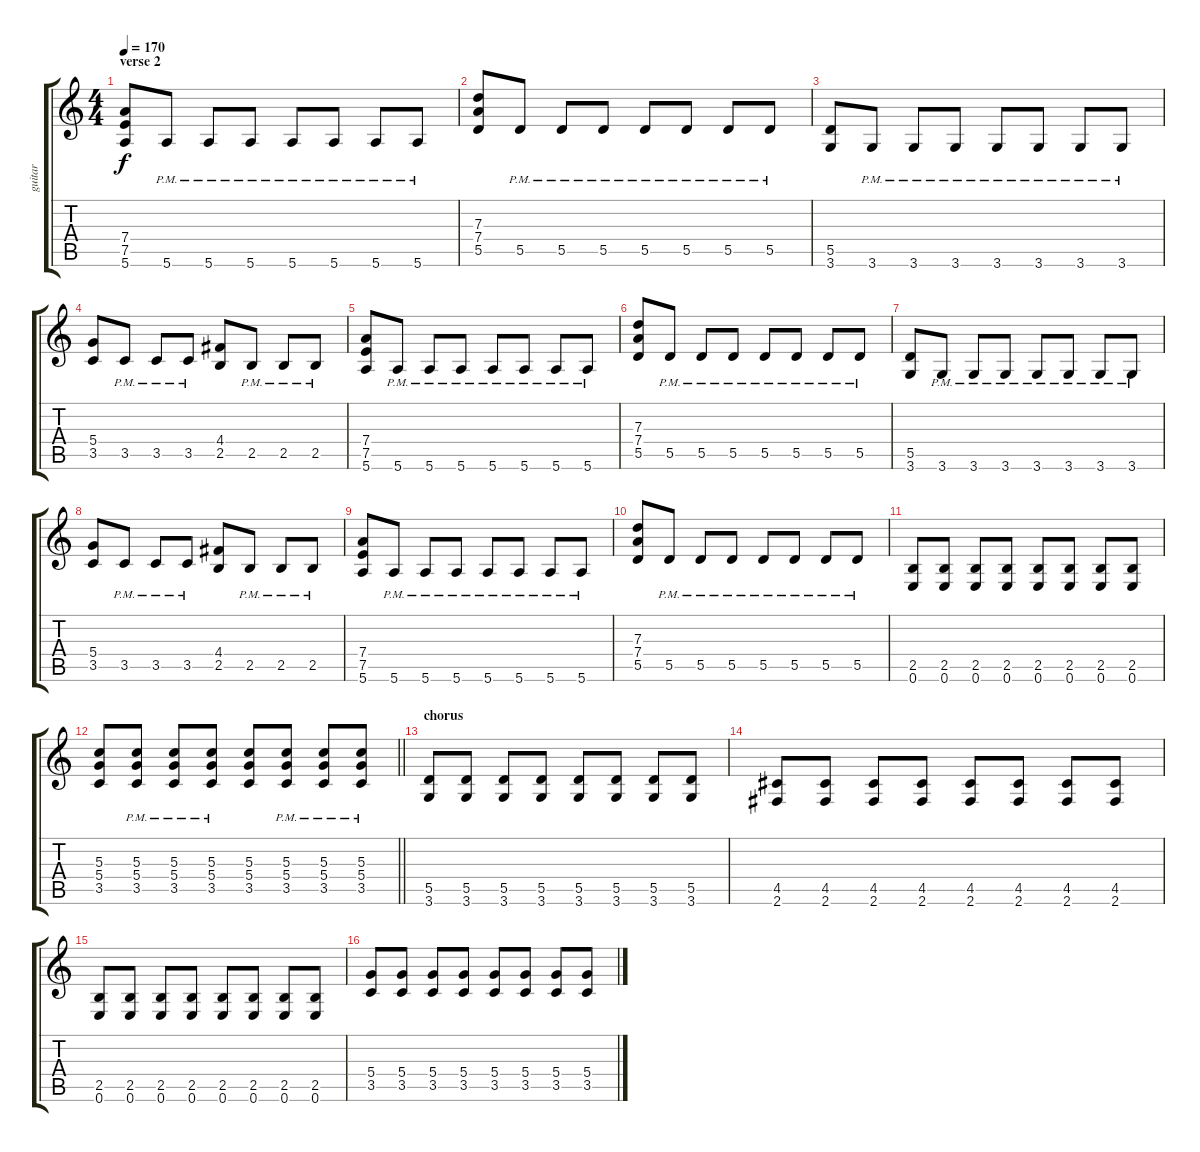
\track ("guitar" "guitar") {instrument overdrivenguitar}
\staff {score tabs}
\tuning (E4 B3 G3 D3 A2 E2) {hide}
\ts (4 4)
\section ("" "verse 2")
\tempo 170
\clef g2
\ks c
(7.4 7.5 5.6).8{dy f} 5.6{pm}.8 5.6{pm}.8 5.6{pm}.8 5.6{pm}.8 5.6{pm}.8 5.6{pm}.8 5.6{pm}.8 |
(7.3 7.4 5.5).8 5.5{pm}.8 5.5{pm}.8 5.5{pm}.8 5.5{pm}.8 5.5{pm}.8 5.5{pm}.8 5.5{pm}.8 |
(5.5 3.6).8 3.6{pm}.8 3.6{pm}.8 3.6{pm}.8 3.6{pm}.8 3.6{pm}.8 3.6{pm}.8 3.6{pm}.8 |
(5.4 3.5).8 3.5{pm}.8 3.5{pm}.8 3.5{pm}.8 (4.4 2.5).8 2.5{pm}.8 2.5{pm}.8 2.5{pm}.8 |
(7.4 7.5 5.6).8 5.6{pm}.8 5.6{pm}.8 5.6{pm}.8 5.6{pm}.8 5.6{pm}.8 5.6{pm}.8 5.6{pm}.8 |
(7.3 7.4 5.5).8 5.5{pm}.8 5.5{pm}.8 5.5{pm}.8 5.5{pm}.8 5.5{pm}.8 5.5{pm}.8 5.5{pm}.8 |
(5.5 3.6).8 3.6{pm}.8 3.6{pm}.8 3.6{pm}.8 3.6{pm}.8 3.6{pm}.8 3.6{pm}.8 3.6{pm}.8 |
(5.4 3.5).8 3.5{pm}.8 3.5{pm}.8 3.5{pm}.8 (4.4 2.5).8 2.5{pm}.8 2.5{pm}.8 2.5{pm}.8 |
(7.4 7.5 5.6).8 5.6{pm}.8 5.6{pm}.8 5.6{pm}.8 5.6{pm}.8 5.6{pm}.8 5.6{pm}.8 5.6{pm}.8 |
(7.3 7.4 5.5).8 5.5{pm}.8 5.5{pm}.8 5.5{pm}.8 5.5{pm}.8 5.5{pm}.8 5.5{pm}.8 5.5{pm}.8 |
(2.5 0.6).8 (2.5 0.6).8 (2.5 0.6).8 (2.5 0.6).8 (2.5 0.6).8 (2.5 0.6).8 (2.5 0.6).8 (2.5 0.6).8 |
\barLineRight lightlight
(5.3 5.4 3.5).8 (5.3 5.4 3.5{pm}).8 (5.3 5.4 3.5{pm}).8 (5.3 5.4 3.5{pm}).8 (5.3 5.4 3.5).8 (5.3 5.4 3.5{pm}).8 (5.3 5.4 3.5{pm}).8 (5.3 5.4 3.5{pm}).8 |
\section ("" "chorus")
(5.5 3.6).8 (5.5 3.6).8 (5.5 3.6).8 (5.5 3.6).8 (5.5 3.6).8 (5.5 3.6).8 (5.5 3.6).8 (5.5 3.6).8 |
(4.5 2.6).8 (4.5 2.6).8 (4.5 2.6).8 (4.5 2.6).8 (4.5 2.6).8 (4.5 2.6).8 (4.5 2.6).8 (4.5 2.6).8 |
(2.5 0.6).8 (2.5 0.6).8 (2.5 0.6).8 (2.5 0.6).8 (2.5 0.6).8 (2.5 0.6).8 (2.5 0.6).8 (2.5 0.6).8 |
(5.4 3.5).8 (5.4 3.5).8 (5.4 3.5).8 (5.4 3.5).8 (5.4 3.5).8 (5.4 3.5).8 (5.4 3.5).8 (5.4 3.5).8
